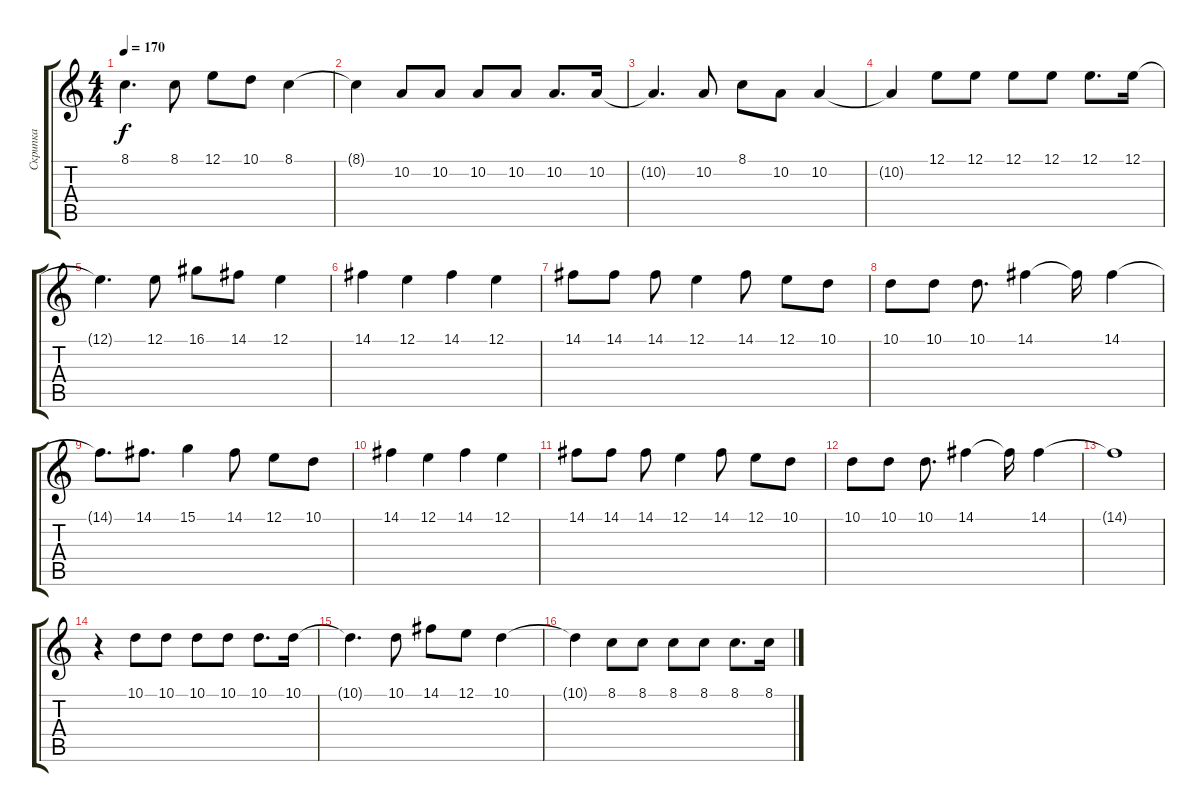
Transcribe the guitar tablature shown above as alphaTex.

\track ("Скрипка" "Скрипка") {instrument shakuhachi}
\staff {score tabs}
\tuning (E4 B3 G3 D3 A2 E2) {hide}
\ts (4 4)
\tempo 170
\clef g2
\ks c
8.1{t}.4{d dy f} 8.1.8 12.1.8 10.1.8 8.1.4 |
8.1{t}.4 10.2.8 10.2.8 10.2.8 10.2.8 10.2.8{d} 10.2.16 |
10.2{t}.4{d} 10.2.8 8.1.8 10.2.8 10.2.4 |
10.2{t}.4 12.1.8 12.1.8 12.1.8 12.1.8 12.1.8{d} 12.1.16 |
12.1{t}.4{d} 12.1.8 16.1.8 14.1.8 12.1.4 |
14.1.4{volume 10 balance 10} 12.1.4 14.1.4 12.1.4 |
14.1.8 14.1.8 14.1.8 12.1.4 14.1.8 12.1.8 10.1.8 |
10.1.8 10.1.8 10.1.8{d} 14.1.4 14.1{t}.16 14.1.4 |
14.1{t}.8{d} 14.1.8{d} 15.1.4 14.1.8 12.1.8 10.1.8 |
14.1.4 12.1.4 14.1.4 12.1.4 |
14.1.8 14.1.8 14.1.8 12.1.4 14.1.8 12.1.8 10.1.8 |
10.1.8 10.1.8 10.1.8{d} 14.1.4 14.1{t}.16 14.1.4 |
14.1{t}.1 |
r.4 10.1.8{volume 12 instrument tremolostrings} 10.1.8 10.1.8 10.1.8 10.1.8{d} 10.1.16 |
10.1{t}.4{d} 10.1.8 14.1.8 12.1.8 10.1.4 |
10.1{t}.4 8.1.8 8.1.8 8.1.8 8.1.8 8.1.8{d} 8.1.16
